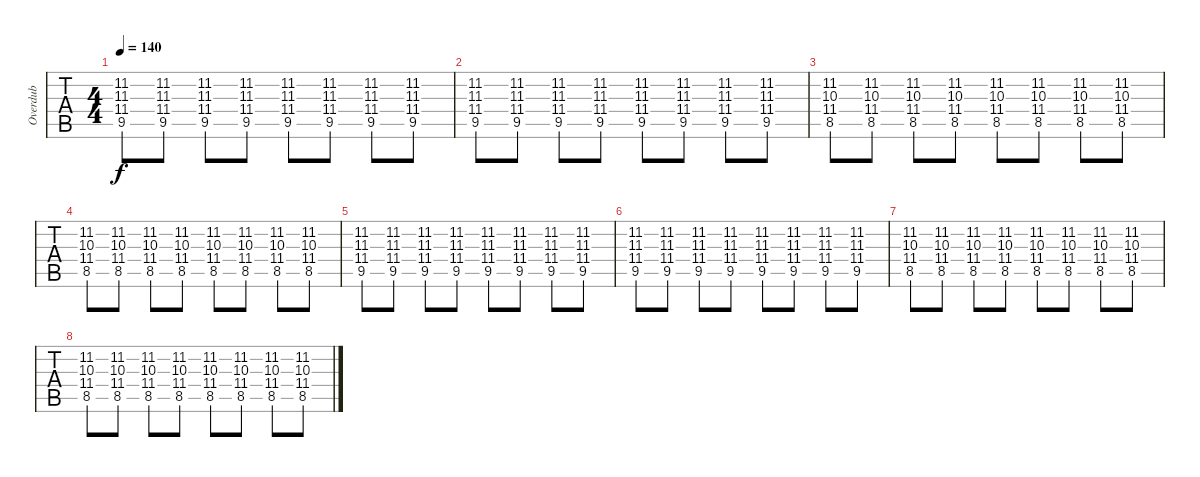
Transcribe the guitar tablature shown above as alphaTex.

\track ("Overdub" "Overdub") {instrument distortionguitar}
\staff {tabs}
\tuning (E4 B3 G3 D3 A2 E2) {hide}
\ts (4 4)
\tempo 140
\clef g2
\ks c
(11.2 11.3 11.4 9.5).8{dy f} (11.2 11.3 11.4 9.5).8 (11.2 11.3 11.4 9.5).8 (11.2 11.3 11.4 9.5).8 (11.2 11.3 11.4 9.5).8 (11.2 11.3 11.4 9.5).8 (11.2 11.3 11.4 9.5).8 (11.2 11.3 11.4 9.5).8 |
(11.2 11.3 11.4 9.5).8 (11.2 11.3 11.4 9.5).8 (11.2 11.3 11.4 9.5).8 (11.2 11.3 11.4 9.5).8 (11.2 11.3 11.4 9.5).8 (11.2 11.3 11.4 9.5).8 (11.2 11.3 11.4 9.5).8 (11.2 11.3 11.4 9.5).8 |
(11.2 10.3 11.4 8.5).8 (11.2 10.3 11.4 8.5).8 (11.2 10.3 11.4 8.5).8 (11.2 10.3 11.4 8.5).8 (11.2 10.3 11.4 8.5).8 (11.2 10.3 11.4 8.5).8 (11.2 10.3 11.4 8.5).8 (11.2 10.3 11.4 8.5).8 |
(11.2 10.3 11.4 8.5).8 (11.2 10.3 11.4 8.5).8 (11.2 10.3 11.4 8.5).8 (11.2 10.3 11.4 8.5).8 (11.2 10.3 11.4 8.5).8 (11.2 10.3 11.4 8.5).8 (11.2 10.3 11.4 8.5).8 (11.2 10.3 11.4 8.5).8 |
(11.2 11.3 11.4 9.5).8 (11.2 11.3 11.4 9.5).8 (11.2 11.3 11.4 9.5).8 (11.2 11.3 11.4 9.5).8 (11.2 11.3 11.4 9.5).8 (11.2 11.3 11.4 9.5).8 (11.2 11.3 11.4 9.5).8 (11.2 11.3 11.4 9.5).8 |
(11.2 11.3 11.4 9.5).8 (11.2 11.3 11.4 9.5).8 (11.2 11.3 11.4 9.5).8 (11.2 11.3 11.4 9.5).8 (11.2 11.3 11.4 9.5).8 (11.2 11.3 11.4 9.5).8 (11.2 11.3 11.4 9.5).8 (11.2 11.3 11.4 9.5).8 |
(11.2 10.3 11.4 8.5).8 (11.2 10.3 11.4 8.5).8 (11.2 10.3 11.4 8.5).8 (11.2 10.3 11.4 8.5).8 (11.2 10.3 11.4 8.5).8 (11.2 10.3 11.4 8.5).8 (11.2 10.3 11.4 8.5).8 (11.2 10.3 11.4 8.5).8 |
(11.2 10.3 11.4 8.5).8 (11.2 10.3 11.4 8.5).8 (11.2 10.3 11.4 8.5).8 (11.2 10.3 11.4 8.5).8 (11.2 10.3 11.4 8.5).8 (11.2 10.3 11.4 8.5).8 (11.2 10.3 11.4 8.5).8 (11.2 10.3 11.4 8.5).8
